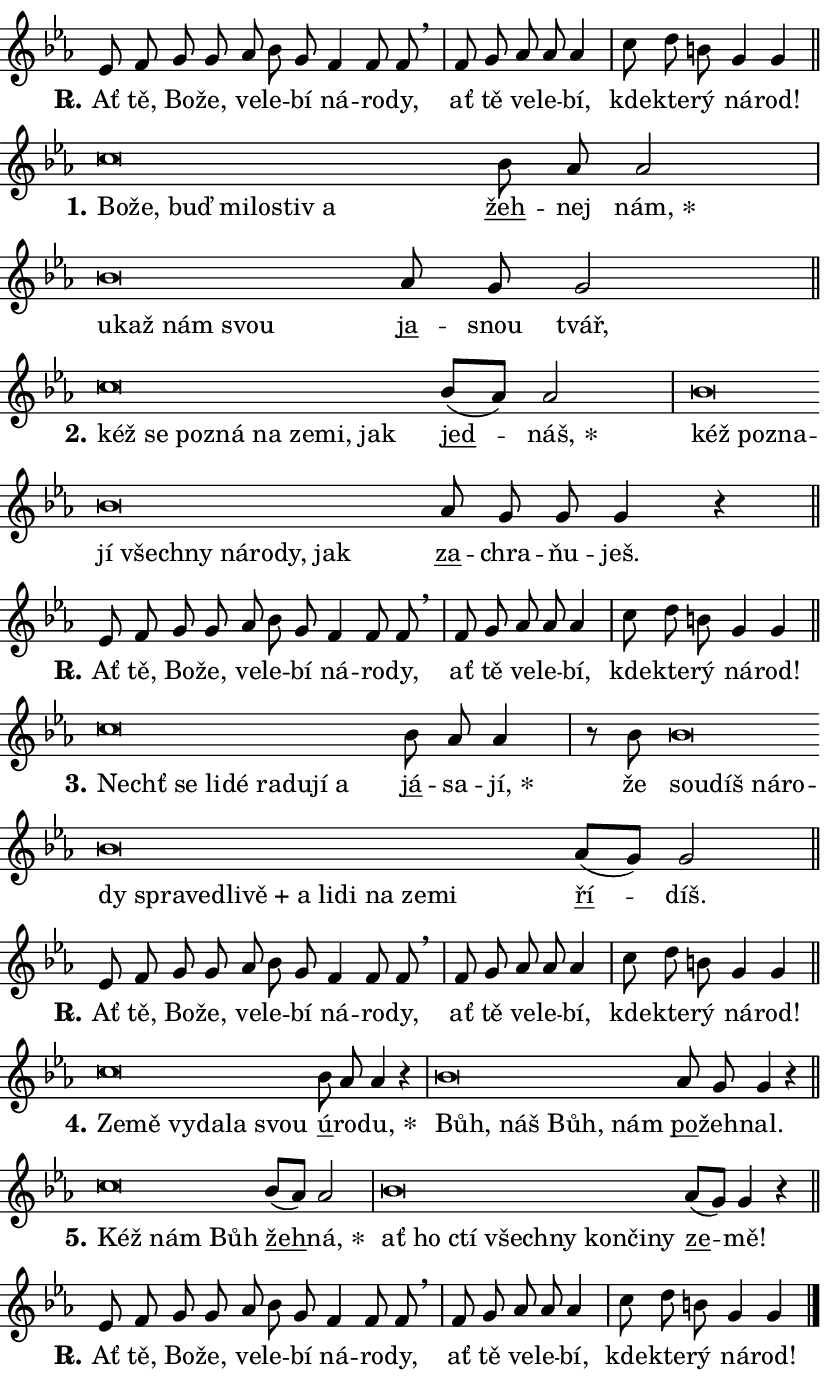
\version "2.24.0"
\header { tagline = "" }
\paper {
  indent = 0\cm
  top-margin = 0\cm
  right-margin = 0.13\cm % to fit lyric hyphens
  bottom-margin = 0\cm
  left-margin = 0\cm
  paper-width = 14\cm
  page-breaking = #ly:one-page-breaking
  system-system-spacing.basic-distance = #11
  score-system-spacing.basic-distance = #11
  ragged-last = ##f
}


%% Author: Thomas Morley
%% https://lists.gnu.org/archive/html/lilypond-user/2020-05/msg00002.html
#(define (line-position grob)
"Returns position of @var[grob} in current system:
   @code{'start}, if at first time-step
   @code{'end}, if at last time-step
   @code{'middle} otherwise
"
  (let* ((col (ly:item-get-column grob))
         (ln (ly:grob-object col 'left-neighbor))
         (rn (ly:grob-object col 'right-neighbor))
         (col-to-check-left (if (ly:grob? ln) ln col))
         (col-to-check-right (if (ly:grob? rn) rn col))
         (break-dir-left
           (and
             (ly:grob-property col-to-check-left 'non-musical #f)
             (ly:item-break-dir col-to-check-left)))
         (break-dir-right
           (and
             (ly:grob-property col-to-check-right 'non-musical #f)
             (ly:item-break-dir col-to-check-right))))
        (cond ((eqv? 1 break-dir-left) 'start)
              ((eqv? -1 break-dir-right) 'end)
              (else 'middle))))

#(define (tranparent-at-line-position vctor)
  (lambda (grob)
  "Relying on @code{line-position} select the relevant enry from @var{vctor}.
Used to determine transparency,"
    (case (line-position grob)
      ((end) (not (vector-ref vctor 0)))
      ((middle) (not (vector-ref vctor 1)))
      ((start) (not (vector-ref vctor 2))))))

noteHeadBreakVisibility =
#(define-music-function (break-visibility)(vector?)
"Makes @code{NoteHead}s transparent relying on @var{break-visibility}"
#{
  \override NoteHead.transparent =
    #(tranparent-at-line-position break-visibility)
#})

#(define delete-ledgers-for-transparent-note-heads
  (lambda (grob)
    "Reads whether a @code{NoteHead} is transparent.
If so this @code{NoteHead} is removed from @code{'note-heads} from
@var{grob}, which is supposed to be @code{LedgerLineSpanner}.
As a result ledgers are not printed for this @code{NoteHead}"
    (let* ((nhds-array (ly:grob-object grob 'note-heads))
           (nhds-list
             (if (ly:grob-array? nhds-array)
                 (ly:grob-array->list nhds-array)
                 '()))
           ;; Relies on the transparent-property being done before
           ;; Staff.LedgerLineSpanner.after-line-breaking is executed.
           ;; This is fragile ...
           (to-keep
             (remove
               (lambda (nhd)
                 (ly:grob-property nhd 'transparent #f))
               nhds-list)))
      ;; TODO find a better method to iterate over grob-arrays, similiar
      ;; to filter/remove etc for lists
      ;; For now rebuilt from scratch
      (set! (ly:grob-object grob 'note-heads)  '())
      (for-each
        (lambda (nhd)
          (ly:pointer-group-interface::add-grob grob 'note-heads nhd))
        to-keep))))

squashNotes = {
  \override NoteHead.X-extent = #'(-0.2 . 0.2)
  \override NoteHead.Y-extent = #'(-0.75 . 0)
  \override NoteHead.stencil =
    #(lambda (grob)
       (let ((pos (ly:grob-property grob 'staff-position)))
         (begin
           (if (< pos -7) (display "ERROR: Lower brevis then expected\n") (display ""))
           (if (<= pos -6) ly:text-interface::print ly:note-head::print))))
}
unSquashNotes = {
  \revert NoteHead.X-extent
  \revert NoteHead.Y-extent
  \revert NoteHead.stencil
}

hideNotes = \noteHeadBreakVisibility #begin-of-line-visible
unHideNotes = \noteHeadBreakVisibility #all-visible

% work-around for resetting accidentals
% https://lilypond.org/doc/v2.23/Documentation/notation/displaying-rhythms#unmetered-music
cadenzaMeasure = {
  \cadenzaOff
  \partial 1024 s1024
  \cadenzaOn
}

#(define-markup-command (accent layout props text) (markup?)
  "Underline accented syllable"
  (interpret-markup layout props
    #{\markup \override #'(offset . 4.3) \underline { #text }#}))

responsum = \markup \concat {
  "R" \hspace #-1.05 \path #0.1 #'((moveto 0 0.07) (lineto 0.9 0.8)) \hspace #0.05 "."
}

spaceSize = #0.6828661417322834 % exact space size for TeX Gyre Schola

\layout {
  \context {
    \Staff
    \remove "Time_signature_engraver"
    \override LedgerLineSpanner.after-line-breaking = #delete-ledgers-for-transparent-note-heads
  }
  \context {
    \Lyrics {
      \override LyricSpace.minimum-distance = \spaceSize
      \override LyricText.font-name = #"TeX Gyre Schola"
      \override LyricText.font-size = 1
      \override StanzaNumber.font-name = #"TeX Gyre Schola Bold"
      \override StanzaNumber.font-size = 1
    }
  }
  \context {
    \Score 
    \override NoteHead.text =
      #(lambda (grob) 
        (let ((pos (ly:grob-property grob 'staff-position)))
          #{\markup {
            \combine
              \halign #-0.55 \raise #(if (= pos -6) 0 0.5) \override #'(thickness . 2) \draw-line #'(3.2 . 0)
              \musicglyph "noteheads.sM1"
          }#}))
  }
}

% magnetic-lyrics.ily
%
%   written by
%     Jean Abou Samra <jean@abou-samra.fr>
%     Werner Lemberg <wl@gnu.org>
%
%   adapted by
%     Jiri Hon <jiri.hon@gmail.com>
%
% Version 2022-Apr-15

% https://www.mail-archive.com/lilypond-user@gnu.org/msg149350.html

#(define (Left_hyphen_pointer_engraver context)
   "Collect syllable-hyphen-syllable occurrences in lyrics and store
them in properties.  This engraver only looks to the left.  For
example, if the lyrics input is @code{foo -- bar}, it does the
following.

@itemize @bullet
@item
Set the @code{text} property of the @code{LyricHyphen} grob between
@q{foo} and @q{bar} to @code{foo}.

@item
Set the @code{left-hyphen} property of the @code{LyricText} grob with
text @q{foo} to the @code{LyricHyphen} grob between @q{foo} and
@q{bar}.
@end itemize

Use this auxiliary engraver in combination with the
@code{lyric-@/text::@/apply-@/magnetic-@/offset!} hook."
   (let ((hyphen #f)
         (text #f))
     (make-engraver
      (acknowledgers
       ((lyric-syllable-interface engraver grob source-engraver)
        (set! text grob)))
      (end-acknowledgers
       ((lyric-hyphen-interface engraver grob source-engraver)
        ;(when (not (grob::has-interface grob 'lyric-space-interface))
          (set! hyphen grob)));)
      ((stop-translation-timestep engraver)
       (when (and text hyphen)
         (ly:grob-set-object! text 'left-hyphen hyphen))
       (set! text #f)
       (set! hyphen #f)))))

#(define (lyric-text::apply-magnetic-offset! grob)
   "If the space between two syllables is less than the value in
property @code{LyricText@/.details@/.squash-threshold}, move the right
syllable to the left so that it gets concatenated with the left
syllable.

Use this function as a hook for
@code{LyricText@/.after-@/line-@/breaking} if the
@code{Left_@/hyphen_@/pointer_@/engraver} is active."
   (let ((hyphen (ly:grob-object grob 'left-hyphen #f)))
     (when hyphen
       (let ((left-text (ly:spanner-bound hyphen LEFT)))
         (when (grob::has-interface left-text 'lyric-syllable-interface)
           (let* ((common (ly:grob-common-refpoint grob left-text X))
                  (this-x-ext (ly:grob-extent grob common X))
                  (left-x-ext
                   (begin
                     ;; Trigger magnetism for left-text.
                     (ly:grob-property left-text 'after-line-breaking)
                     (ly:grob-extent left-text common X)))
                  ;; `delta` is the gap width between two syllables.
                  (delta (- (interval-start this-x-ext)
                            (interval-end left-x-ext)))
                  (details (ly:grob-property grob 'details))
                  (threshold (assoc-get 'squash-threshold details 0.2)))
             (when (< delta threshold)
               (let* (;; We have to manipulate the input text so that
                      ;; ligatures crossing syllable boundaries are not
                      ;; disabled.  For languages based on the Latin
                      ;; script this is essentially a beautification.
                      ;; However, for non-Western scripts it can be a
                      ;; necessity.
                      (lt (ly:grob-property left-text 'text))
                      (rt (ly:grob-property grob 'text))
                      (is-space (grob::has-interface hyphen 'lyric-space-interface))
                      (space (if is-space " " ""))
                      (extra-delta (if is-space spaceSize 0))
                      ;; Append new syllable.
                      (ltrt-space (if (and (string? lt) (string? rt))
                                (string-append lt space rt)
                                (make-concat-markup (list lt space rt))))
                      ;; Right-align `ltrt` to the right side.
                      (ltrt-space-markup (grob-interpret-markup
                               grob
                               (make-translate-markup
                                (cons (interval-length this-x-ext) 0)
                                (make-right-align-markup ltrt-space)))))
                 (begin
                   ;; Don't print `left-text`.
                   (ly:grob-set-property! left-text 'stencil #f)
                   ;; Set text and stencil (which holds all collected
                   ;; syllables so far) and shift it to the left.
                   (ly:grob-set-property! grob 'text ltrt-space)
                   (ly:grob-set-property! grob 'stencil ltrt-space-markup)
                   (ly:grob-translate-axis! grob (- (- delta extra-delta)) X))))))))))


#(define (lyric-hyphen::displace-bounds-first grob)
   ;; Make very sure this callback isn't triggered too early.
   (let ((left (ly:spanner-bound grob LEFT))
         (right (ly:spanner-bound grob RIGHT)))
     (ly:grob-property left 'after-line-breaking)
     (ly:grob-property right 'after-line-breaking)
     (ly:lyric-hyphen::print grob)))

squashThreshold = #0.4

\layout {
  \context {
    \Lyrics
    \consists #Left_hyphen_pointer_engraver
    \override LyricText.after-line-breaking =
      #lyric-text::apply-magnetic-offset!
    \override LyricHyphen.stencil = #lyric-hyphen::displace-bounds-first
    \override LyricText.details.squash-threshold = \squashThreshold
    \override LyricHyphen.minimum-distance = 0
    \override LyricHyphen.minimum-length = \squashThreshold
  }
}

squashText = \override LyricText.details.squash-threshold = 9999
unSquashText = \override LyricText.details.squash-threshold = \squashThreshold

leftText = \override LyricText.self-alignment-X = #LEFT
unLeftText = \revert LyricText.self-alignment-X

starOffset = #(lambda (grob) 
                (let ((x_offset (ly:self-alignment-interface::aligned-on-x-parent grob)))
                  (if (= x_offset 0) 0 (+ x_offset 1.2))))

star = #(define-music-function (syllable)(string?)
"Append star separator at the end of a syllable"
#{
  \once \override LyricText.X-offset = #starOffset
  \lyricmode { \markup {
    #syllable
    \override #'((font-name . "TeX Gyre Schola Bold")) \hspace #0.2 \lower #0.65 \larger "*"
  } }
#})

starAccent = #(define-music-function (syllable)(string?)
"Append star separator at the end of a syllable and make accent"
#{
  \once \override LyricText.X-offset = #starOffset
  \lyricmode { \markup {
    \accent #syllable
    \override #'((font-name . "TeX Gyre Schola Bold")) \hspace #0.2 \lower #0.65 \larger "*"
  } }
#})

breath = #(define-music-function (syllable)(string?)
"Append breathing indicator at the end of a syllable"
#{
  \lyricmode { \markup { #syllable "+" } }
#})

optionalBreath = #(define-music-function (syllable)(string?)
"Append optional breathing indicator at the end of a syllable"
#{
  \lyricmode { \markup { #syllable "(+)" } }
#})


\score {
    <<
        \new Voice = "melody" { \cadenzaOn \key es \major \relative { es'8 f g g as bes g \bar "" f4 f8 f \breathe \cadenzaMeasure \bar "|" f g as as as4 \cadenzaMeasure \bar "|" c8 d b g4 g \cadenzaMeasure \bar "||" \break } }
        \new Lyrics \lyricsto "melody" { \lyricmode { \set stanza = \responsum
Ať tě, Bo -- že, ve -- le -- bí ná -- ro -- dy, ať tě ve -- le -- bí, kde -- kte -- rý ná -- rod! } }
    >>
    \layout {}
}

\score {
    <<
        \new Voice = "melody" { \cadenzaOn \key es \major \relative { \squashNotes c''\breve*1/16 \hideNotes \breve*1/16 \bar "" \breve*1/16 \bar "" \breve*1/16 \bar "" \breve*1/16 \bar "" \breve*1/16 \breve*1/16 \bar "" \unHideNotes \unSquashNotes \bar "" bes8 as as2 \cadenzaMeasure \bar "|" \squashNotes bes\breve*1/16 \hideNotes \breve*1/16 \bar "" \breve*1/16 \breve*1/16 \bar "" \unHideNotes \unSquashNotes \bar "" as8 g g2 \cadenzaMeasure \bar "||" \break } }
        \new Lyrics \lyricsto "melody" { \lyricmode { \set stanza = "1."
\leftText Bo -- \squashText že, buď mi -- lo -- stiv a \unLeftText \unSquashText \markup \accent žeh -- nej \star nám, \leftText u -- \squashText kaž nám svou \unLeftText \unSquashText \markup \accent ja -- snou tvář, } }
    >>
    \layout {}
}

\score {
    <<
        \new Voice = "melody" { \cadenzaOn \key es \major \relative { \squashNotes c''\breve*1/16 \hideNotes \breve*1/16 \bar "" \breve*1/16 \bar "" \breve*1/16 \bar "" \breve*1/16 \bar "" \breve*1/16 \bar "" \breve*1/16 \breve*1/16 \bar "" \unHideNotes \unSquashNotes \bar "" bes8[( as)] as2 \cadenzaMeasure \bar "|" \squashNotes bes\breve*1/16 \hideNotes \breve*1/16 \bar "" \breve*1/16 \bar "" \breve*1/16 \bar "" \breve*1/16 \bar "" \breve*1/16 \bar "" \breve*1/16 \bar "" \breve*1/16 \bar "" \breve*1/16 \breve*1/16 \bar "" \unHideNotes \unSquashNotes \bar "" as8 g g g4 r \cadenzaMeasure \bar "||" \break } }
        \new Lyrics \lyricsto "melody" { \lyricmode { \set stanza = "2."
\leftText kéž \squashText se po -- zná na ze -- mi, jak \unLeftText \unSquashText \markup \accent jed -- \star náš, \leftText kéž \squashText po -- zna -- jí všech -- ny ná -- ro -- dy, jak \unLeftText \unSquashText \markup \accent za -- chra -- ňu -- ješ. } }
    >>
    \layout {}
}

\score {
    <<
        \new Voice = "melody" { \cadenzaOn \key es \major \relative { es'8 f g g as bes g \bar "" f4 f8 f \breathe \cadenzaMeasure \bar "|" f g as as as4 \cadenzaMeasure \bar "|" c8 d b g4 g \cadenzaMeasure \bar "||" \break } }
        \new Lyrics \lyricsto "melody" { \lyricmode { \set stanza = \responsum
Ať tě, Bo -- že, ve -- le -- bí ná -- ro -- dy, ať tě ve -- le -- bí, kde -- kte -- rý ná -- rod! } }
    >>
    \layout {}
}

\score {
    <<
        \new Voice = "melody" { \cadenzaOn \key es \major \relative { \squashNotes c''\breve*1/16 \hideNotes \breve*1/16 \bar "" \breve*1/16 \bar "" \breve*1/16 \bar "" \breve*1/16 \bar "" \breve*1/16 \bar "" \breve*1/16 \breve*1/16 \bar "" \unHideNotes \unSquashNotes \bar "" bes8 as as4 \cadenzaMeasure \bar "|" r8 bes8 \squashNotes bes\breve*1/16 \hideNotes \breve*1/16 \bar "" \breve*1/16 \bar "" \breve*1/16 \bar "" \breve*1/16 \bar "" \breve*1/16 \bar "" \breve*1/16 \bar "" \breve*1/16 \bar "" \breve*1/16 \bar "" \breve*1/16 \bar "" \breve*1/16 \bar "" \breve*1/16 \bar "" \breve*1/16 \bar "" \breve*1/16 \breve*1/16 \bar "" \unHideNotes \unSquashNotes \bar "" as8[( g)] g2 \cadenzaMeasure \bar "||" \break } }
        \new Lyrics \lyricsto "melody" { \lyricmode { \set stanza = "3."
\leftText Nechť \squashText se li -- dé ra -- du -- jí a \unLeftText \unSquashText \markup \accent já -- sa -- \star jí, že \leftText sou -- \squashText díš ná -- ro -- dy spra -- ve -- dli -- \breath "vě" a li -- di na ze -- mi \unLeftText \unSquashText \markup \accent ří -- díš. } }
    >>
    \layout {}
}

\score {
    <<
        \new Voice = "melody" { \cadenzaOn \key es \major \relative { es'8 f g g as bes g \bar "" f4 f8 f \breathe \cadenzaMeasure \bar "|" f g as as as4 \cadenzaMeasure \bar "|" c8 d b g4 g \cadenzaMeasure \bar "||" \break } }
        \new Lyrics \lyricsto "melody" { \lyricmode { \set stanza = \responsum
Ať tě, Bo -- že, ve -- le -- bí ná -- ro -- dy, ať tě ve -- le -- bí, kde -- kte -- rý ná -- rod! } }
    >>
    \layout {}
}

\score {
    <<
        \new Voice = "melody" { \cadenzaOn \key es \major \relative { \squashNotes c''\breve*1/16 \hideNotes \breve*1/16 \bar "" \breve*1/16 \bar "" \breve*1/16 \bar "" \breve*1/16 \breve*1/16 \bar "" \unHideNotes \unSquashNotes \bar "" bes8 as as4 r \cadenzaMeasure \bar "|" \squashNotes bes\breve*1/16 \hideNotes \breve*1/16 \bar "" \breve*1/16 \breve*1/16 \bar "" \unHideNotes \unSquashNotes \bar "" as8 g g4 r \cadenzaMeasure \bar "||" \break } }
        \new Lyrics \lyricsto "melody" { \lyricmode { \set stanza = "4."
\leftText Ze -- \squashText mě vy -- da -- la svou \unLeftText \unSquashText \markup \accent ú -- ro -- \star du, \leftText Bůh, \squashText náš Bůh, nám \unLeftText \unSquashText \markup \accent po -- žeh -- nal. } }
    >>
    \layout {}
}

\score {
    <<
        \new Voice = "melody" { \cadenzaOn \key es \major \relative { \squashNotes c''\breve*1/16 \hideNotes \breve*1/16 \breve*1/16 \bar "" \unHideNotes \unSquashNotes \bar "" bes8[( as)] as2 \cadenzaMeasure \bar "|" \squashNotes bes\breve*1/16 \hideNotes \breve*1/16 \bar "" \breve*1/16 \bar "" \breve*1/16 \bar "" \breve*1/16 \bar "" \breve*1/16 \bar "" \breve*1/16 \breve*1/16 \bar "" \unHideNotes \unSquashNotes \bar "" as8[( g)] g4 r \cadenzaMeasure \bar "||" \break } }
        \new Lyrics \lyricsto "melody" { \lyricmode { \set stanza = "5."
\leftText Kéž \squashText nám Bůh \unLeftText \unSquashText \markup \accent žeh -- \star ná, \leftText ať \squashText ho ctí všech -- ny kon -- či -- ny \unLeftText \unSquashText \markup \accent ze -- mě! } }
    >>
    \layout {}
}

\score {
    <<
        \new Voice = "melody" { \cadenzaOn \key es \major \relative { es'8 f g g as bes g \bar "" f4 f8 f \breathe \cadenzaMeasure \bar "|" f g as as as4 \cadenzaMeasure \bar "|" c8 d b g4 g \cadenzaMeasure \bar "||" \break } \bar "|." }
        \new Lyrics \lyricsto "melody" { \lyricmode { \set stanza = \responsum
Ať tě, Bo -- že, ve -- le -- bí ná -- ro -- dy, ať tě ve -- le -- bí, kde -- kte -- rý ná -- rod! } }
    >>
    \layout {}
}
